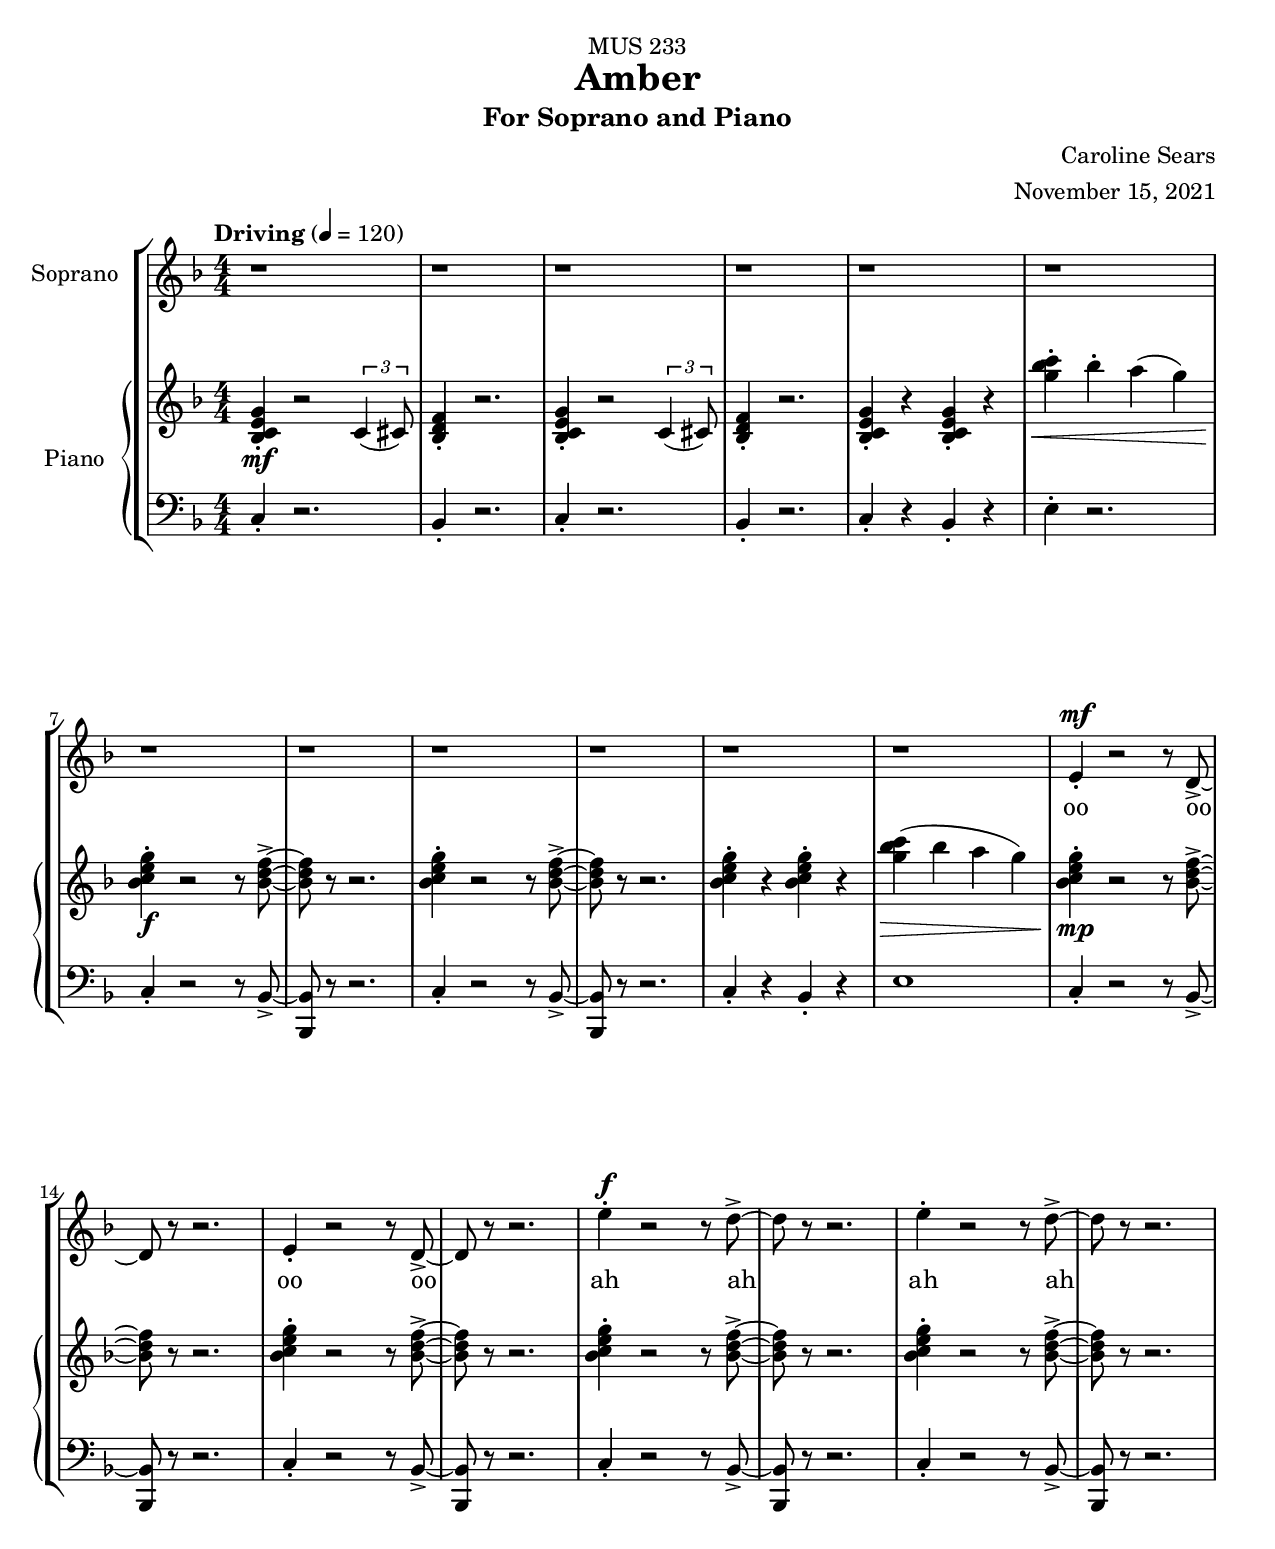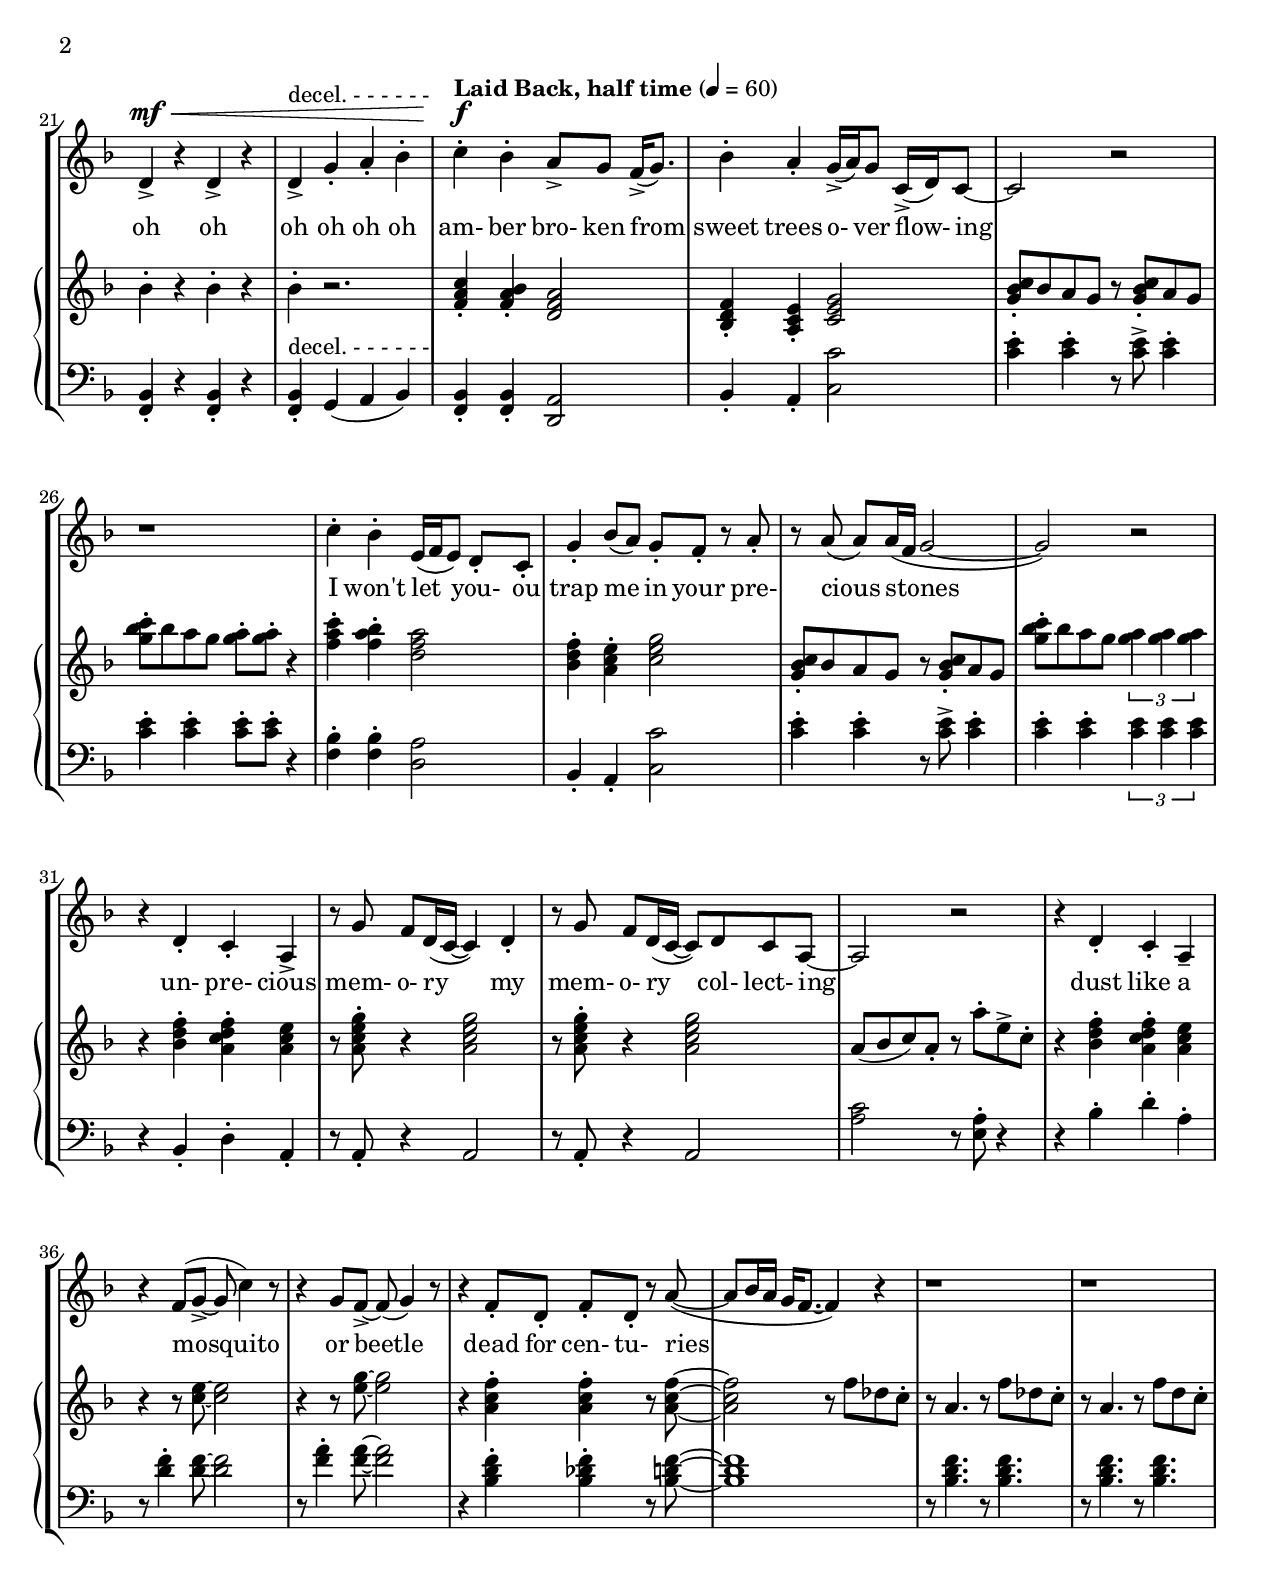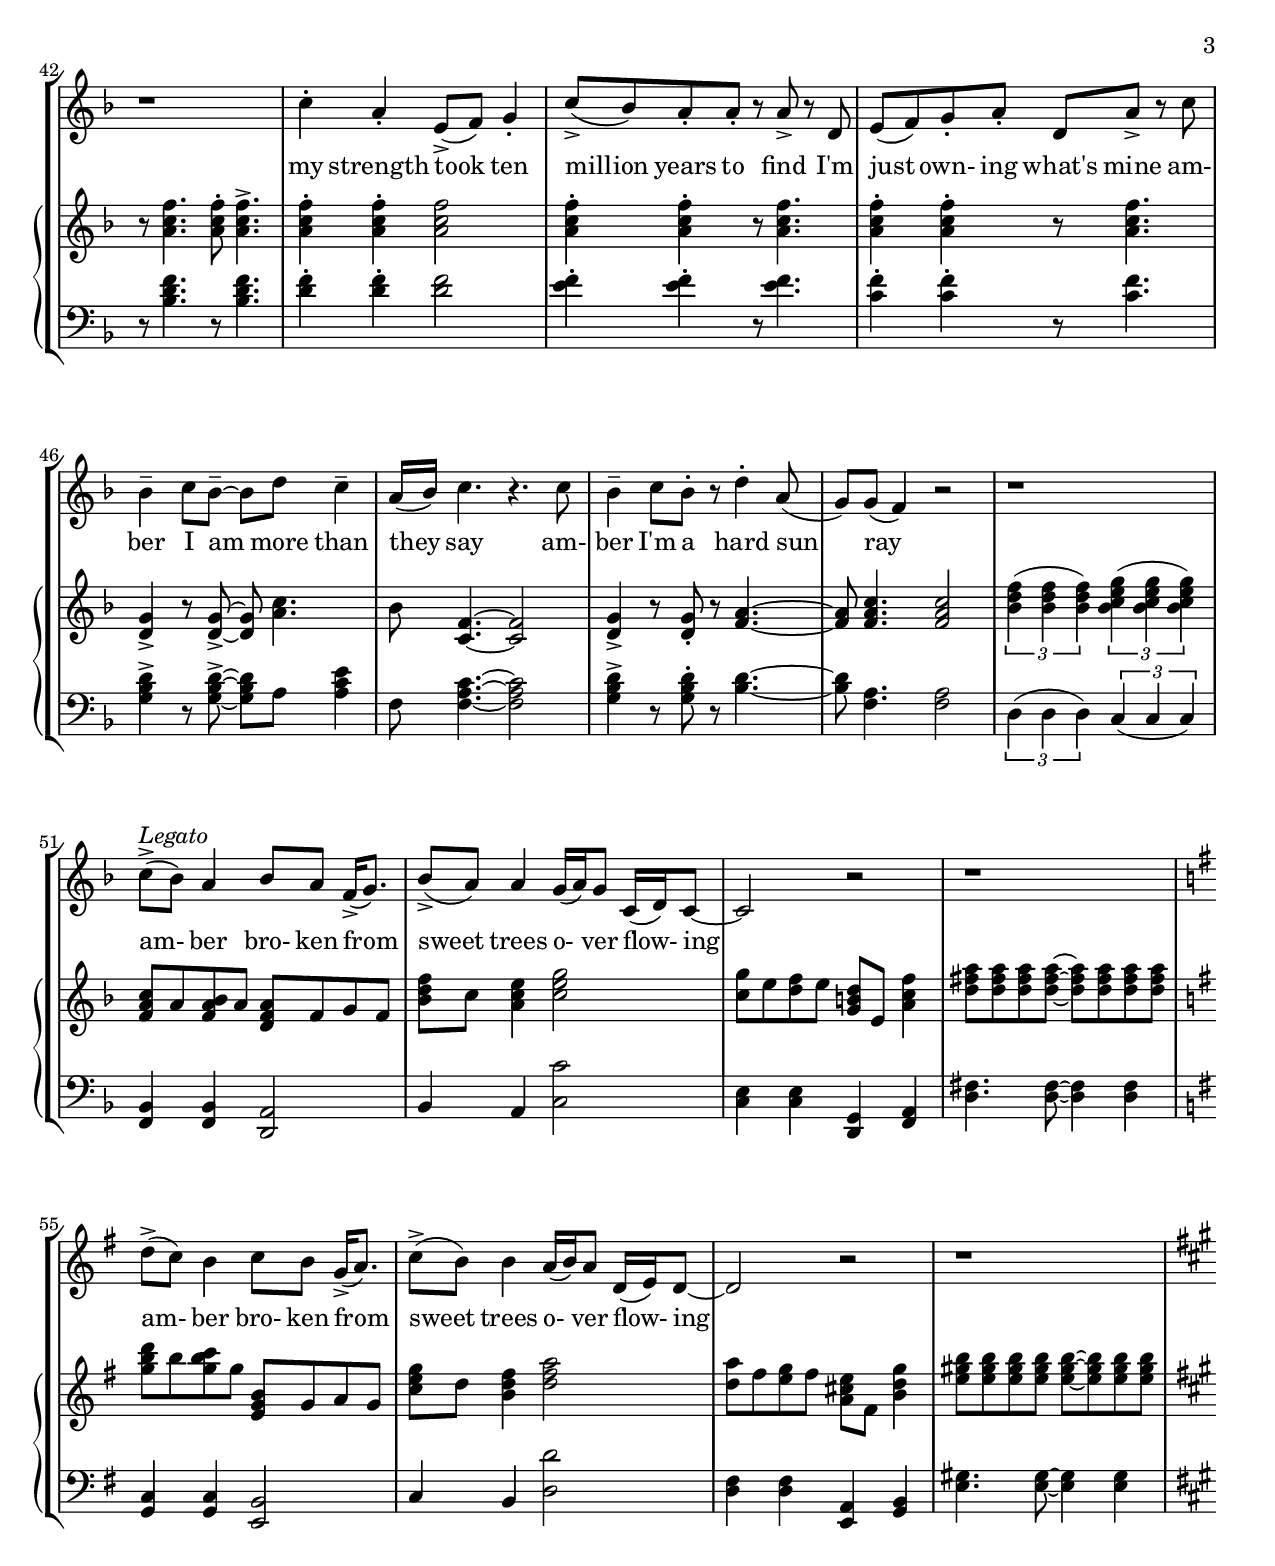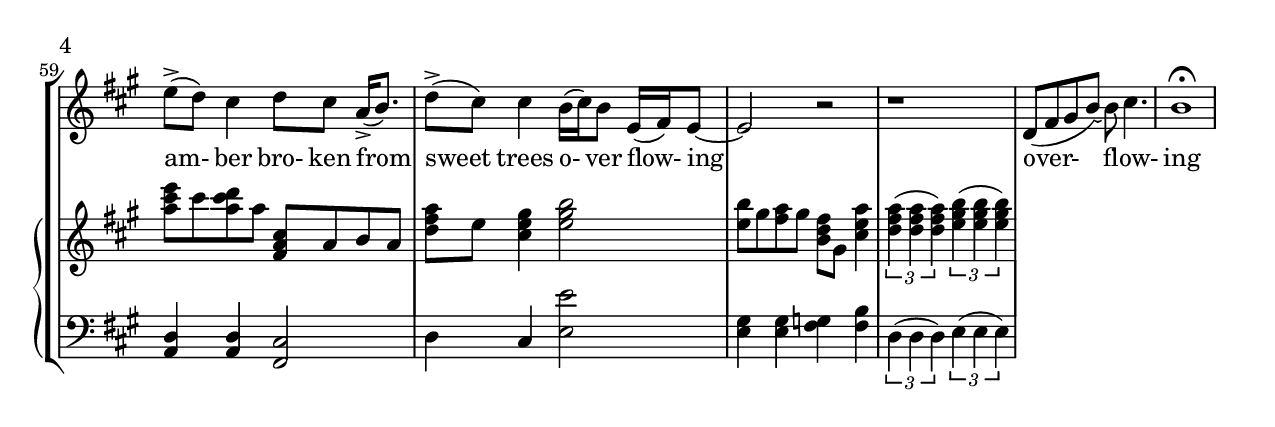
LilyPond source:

%%%%%%%%%%%%%%%%%%%% Header + Paper Dimensions %%%%%%%%%%%%%%%%%%%%
\header {
  title = "Amber"
    subtitle = "For Soprano and Piano"
    dedication = "MUS 233"
    composer = "Caroline Sears"
    arranger = "November 15, 2021"
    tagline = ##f

}
\paper {
  #(set-paper-size "ansi a")
  #(define top-margin (* 0.75 in))
}

%%%%%%%%%%%%%%%%%%%% Musical/Lyrical Content %%%%%%%%%%%%%%%%%%%%%%%%%%

%%%%% VOICE PART %%%%%%%%%%%
theNotes = \relative c'' {
    \set Staff.midiInstrument = "flute"
    \key f \major % C mixolydian
    \numericTimeSignature \time 4/4
    \tempo "Driving" 4 = 120
    \dynamicUp

    %%Intro %%
    r1 | r1 |r1 | r1 | r1 | r1 | r1 | r1 | r1 | r1 | r1 | r1 |
    e,4\staccato\mf r2 r8 d8\accent~ |d8 r8 r2. |e4\staccato r2 r8 d8\accent~ |d8 r8 r2. 
    e'4\staccato\f r2 r8 d8\accent~ |d8 r8 r2. |e4\staccato r2 r8 d8\accent~ |d8 r8 r2. 
    d,4\accent\mf\< r4 d4\accent r4| d4\accent^\markup{"decel. - - - - - -"}  g4\staccato a4\staccato bes\staccato |


    %% Verse 1 %%

    %bar 23%
    \tempo "Laid Back, half time" 4 = 60
    c4\staccato\!\f bes4\staccato  a8\accent g8 f16\accent (g8.) | bes4\staccato  a\staccato g16\accent (a16) g8 c,16\accent (d16) c8~ |
    c2 r2 | r1 |
    %bar 27%
     c'4\staccato bes4\staccato  e,16 (f16 e8)  d8\staccato c8\staccato | g'4\staccato bes8 (a) g8\staccato f8\staccato r8 a8\staccato |
    r8 a8 (a) a16 (f16 g2~ | g2) r2 |
    %bar 31%
    r4 d4\staccato c4\staccato a\accent |r8 g'8 f d16 (c16~c4) d4\staccato | r8 g8 f d16 (c16~c8) d8 c8 a~ |a2 r2 |
    %bar 35%
    r4 d4\staccato c4\staccato a4\tenuto | r4 f'8 (g8\accent~g8 c4) r8 | r4 g8 f8\accent~f8 (g4) r8 | r4 f8\staccato d\staccato f\staccato d\staccato r8 a'8(~a8 bes16  a16 
    g f8.~f4)  r4|
    %bar40
     r1 |r1| r1 |
     %bar 43
    c'4\staccato a\staccato e8\accent (f8) g4\staccato | c8\accent (bes) a8\staccato a8\staccato r8 a\accent r8 d,8 |
    e8 (f) g8\staccato a8\staccato  d,8 a'8\accent r8 c8| bes4\tenuto c8 bes8\tenuto~bes8 d8 c4\tenuto| a16 (bes) c4. r4. c8|
    %bar 48
    bes4\tenuto c8 bes8\staccato r8 d4\staccato a8 (g8) g8 (f4) r2 | r1 |
    %bar 50
    c'8\accent^\markup{\italic{"Legato"}} (bes8)  a4 bes8 a8 f16\accent (g8.) | bes8\accent (a8) a4 g16 (a16) g8 c,16 (d16) c8~ |
    c2 r2 | r1 |
    %bar 54
    \key g \major
    d'8\accent (c8)  b4 c8 b8 g16\accent (a8.) | c8\accent (b8) b4 a16 (b16) a8 d,16 (e16) d8~ |
    d2 r2 | r1 |
    \key a \major
    %bar 58
    e'8\accent (d8)  cis4 d8 cis8 a16\accent (b8.) | d8\accent (cis8) cis4 b16 (cis16) b8 e,16 (fis16) e8~ |
    e2 r2 | r1 |
    %bar 62
    d8 (fis gis b)~b8 cis4.|b1\fermata|






    %% Verse 2 %%

    %% Breakdown %%

    %% Verse 3? %%

    %% End %%
    
  }

theWords =  \lyricmode {
      %% Intro %%%
      oo oo oo oo
      ah ah ah ah
      oh oh oh oh oh oh
      %% Verse 1%%%
      am- ber bro- ken from
      sweet trees o- ver flow- ing
      I won't let you- _ou  trap me
      in your pre- cious stones_
      un- pre- cious mem- o- ry my
      mem- o- ry col- lect- ing
      dust like a mosquito or beetle
      dead for cen- tu- ries
      my strength took ten million
      years to find
      I'm just own- ing what's mine
      am- ber I am more than they say
      am- ber I'm a hard sun ray 

      am- ber bro- ken from
      sweet trees o- ver flow- ing

      am- ber bro- ken from
      sweet trees o- ver flow- ing

      am- ber bro- ken from
      sweet trees o- ver flow- ing

      over- flow- ing



  }

%%%%%% PIANO PART %%%%%%%%%%
righthand =\relative c' {
    \key f \major
    \numericTimeSignature \time 4/4

    %%%%%%%% INTRO %%%%%%%%
    \tempo "Driving" 4 = 120
    <bes c e g>4\staccato\mf r2 \tuplet 3/2 {c4 (cis8)} | <bes d f>4\staccato r2.|
    <bes c e g>4\staccato r2 \tuplet 3/2 {c4 (cis8)} | <bes d f>4\staccato r2.|
    <bes c e g>4\staccato r4 <bes c e g>4\staccato r4|
    <g'' bes c>4\staccato\< bes\staccato a (g) |
    <bes, c e g>4\staccato\!\f r2 r8 <bes d f>8\accent~|<bes d f>8 r8 r2. |
    <bes c e g>4\staccato r2 r8 <bes d f>8\accent~|<bes d f>8 r8 r2. |
    <bes c e g>4\staccato r4 <bes c e g>4\staccato r4|
    <g' bes c>4\> (bes a g) |
    <bes, c e g>4\!\mp\staccato r2 r8 <bes d f>8\accent~|<bes d f>8 r8 r2. |
    <bes c e g>4\staccato r2 r8 <bes d f>8\accent~|<bes d f>8 r8 r2. |
    <bes c e g>4\staccato r2 r8 <bes d f>8\accent~|<bes d f>8 r8 r2. |
    <bes c e g>4\staccato r2 r8 <bes d f>8\accent~|<bes d f>8 r8 r2. |
    bes4\staccato r4 bes4\staccato r4 | bes4\staccato r2. | 
    

    
    %%%% VERSE 1 %%%%%%%%
    \tempo "Laid Back, half time" 4 = 60

    %bar 23%
    <f a c>4\staccato <f a bes>\staccato <d f a>2 | <bes d f>4\staccato <a c e>4\staccato  <c e g>2 |
    <g' bes c>8\staccato  bes  a g r8 <g bes c>8\staccato a g | <g' bes c>8\staccato  bes  a g <g a>8\staccato <g a>8\staccato r4|
    %bar 27%
    <f a c>4\staccato <f a bes>\staccato <d f a>2 | <bes d f>4\staccato <a c e>4\staccato  <c e g>2 |
    <g bes c>8\staccato  bes  a g r8 <g bes c>8\staccato a g | <g' bes c>8\staccato  bes  a g \tuplet 3/2 {<g a>4 <g a>4 <g a>4 } |
    %bar 31%
    r4 <bes, d f>4\staccato <a c d f>4\staccato <a c e> | r8 <a c e g>\staccato r4 <a c e g>2 |  r8 <a c e g>\staccato r4 <a c e g>2 | 
    %bar 34%
    a8 (bes c) a\staccato r8 a'\staccato e\accent c\staccato |r4 <bes d f>4\staccato <a c d f>4\staccato <a c e> |
    r4 r8 <c e>8~<c e>2 | r4 r8 <e g>8~<e g>2 | r4 <a, c f>4\staccato <a c f>4\staccato r8 <a c f>8~| <a c f>2 r8 f'8 des c\staccato|
    %bar 40
    r8 a4. r8 f'8 des c\staccato | r8 a4. r8 f'8 d c\staccato | r8 <a c f>4. <a c f>8\staccato <a c f>4.\accent  |
    <a c f>4\staccato <a c f>4\staccato <a c f>2 |<a c f>4\staccato <a c f>4\staccato r8<a c f>4.| 
    %bar45
    <a c f>4\staccato <a c f>4\staccato r8<a c f>4.| <g d>4\accent r8 <g d>\accent~<g d>8 <a c>4. |
    bes8 <f c>4.~<f c>2 |<g d>4\accent r8 <g d>\staccato r8 <f a>4.~| <f a>8 <f a c>4. <f a c>2 |
    %bar 50
    \tuplet 3/2 {<bes d f>4 (<bes d f>4 <bes d f>4)} \tuplet 3/2 { <bes c e g>4 (<bes c e g>4 <bes c e g>4)} |
    %bar 51
    <f a c>8 a8 <f a bes>8 a8 <d, f a>8 f8 g8 f | <bes d f>8 c8 <a c e>4 <c e g>2 |
    <c g'>8 e8 <d f>8 e8 <g, b d > e8 <a c f>4 | <d fis a>8 <d fis a>8 <d fis a>8 <d fis a>8~<d fis a>8 <d fis a>8 <d fis a>8 <d fis a>8 |
    %bar 55
    \key g \major
    <g b d>8 b8 <g b c>8 g8 <e, g b>8 g8 a8 g | <c e g>8 d8 <b d fis>4 <d fis a>2 |
    <d a'>8 fis8 <e g>8 fis8 <a, cis e > fis8 <b d g>4 | <e gis b>8 <e gis b>8 <e gis b>8 <e gis b>8 <e gis b>8~<e gis b>8 <e gis b>8 <e gis b>8|

    \key a \major 
    <a cis e>8 cis8 <a cis d>8 a8 <fis, a cis>8 a8 b8 a | <d fis a>8 e8 <cis e gis>4 <e gis b>2 |
    <e b'>8 gis8 <fis a>8 gis8 <b, d fis > gis8 <cis e a>4 |\tuplet 3/2 {<d fis a>4 (<d fis a>4 <d fis a>4)} \tuplet 3/2 { <e gis b>4 (<e gis b>4 <e gis b>4)} |



  }

lefthand = \relative c {
    \key f \major
    \numericTimeSignature \time 4/4
    \clef "bass"

    %%%%%%%% INTRO %%%%%%%%
    \tempo "Driving" 4 = 120
    c4\staccato r2.|bes4\staccato r2. |
    c4\staccato r2.|bes4\staccato r2. |
    c4\staccato r4 bes4\staccato r4|
    e4\staccato r2.|
    c4\staccato r2 r8 bes8~\accent|<bes bes,>8 r8 r2. |
    c4\staccato r2 r8 bes8~\accent|<bes bes,>8 r8 r2. |
    c4\staccato r4 bes4\staccato r4|
    e1|
    c4\staccato r2 r8 bes8~\accent|<bes bes,>8 r8 r2. |
    c4\staccato r2 r8 bes8~\accent|<bes bes,>8 r8 r2. |
    c4\staccato r2 r8 bes8~\accent|<bes bes,>8 r8 r2. |
    c4\staccato r2 r8 bes8~\accent|<bes bes,>8 r8 r2. |
    <bes f>4\staccato r4 <bes f>4\staccato r4 |
    <bes f>4\staccato^\markup{"decel. - - - - - -"} g4 (a bes) |

    %%%%% VERSE 1 %%%%%%%%%%
    \tempo "Laid Back, half time" 4 = 60

    %bar 23%
    <f bes>4\staccato <f bes>4\staccato <d a'>2 | bes'4\staccato a4\staccato <c c'>2| 
    <c' e>4\staccato <c e>\staccato r8 <c e>\accent <c e>4\staccato  |
     <c e>4\staccato <c e>\staccato <c e>8\staccato <c e>8\staccato r4 |
     %bar 27%
     <f, bes>4\staccato <f bes>4\staccato <d a'>2 | bes4\staccato a4\staccato <c c'>2|
     <c' e>4\staccato <c e>\staccato r8 <c e>\accent <c e>4\staccato  |
     <c e>4\staccato <c e>\staccato \tuplet 3/2 {<c e>4 <c e>4 <c e>4}  |
     %bar 31%
      r4 bes,4\staccato d\staccato a\staccato | r8 a8\staccato r4 a2 |r8 a8\staccato r4 a2 |
      %bar 34%
      <a' c>\2 r8 <a e>8\staccato r4 | r4 bes4\staccato d\staccato a\staccato |
      r8 <d f>4\staccato <d f>8~ <d f>2 | r8 <f a>4\staccato <f a>8~<f a>2 |
      %bar 38
      r4 <bes, d f>4\staccato <bes des f>4\staccato r8 <bes d f>8~|
      <bes d f>1 | r8 <bes d f>4. r8 <bes d f>4. |  r8 <bes d f>4. r8 <bes d f>4. |r8 <bes d f>4. r8 <bes d f>4. |
      %bar 43
      <d f>4\staccato <d f>\staccato <d f>2 | <e f>4\staccato <e f>\staccato r8 <e f>4.|
      <c f>4\staccato <c f>4\staccato r8 <c f>4. |
      %bar 46
      <g bes d>4\accent r8 <g bes d>8\accent~<g bes d>8 a8 <a c e>4 | f8 <f a c>4.~<f a c>2 | <g bes d>4\accent r8 <g bes d>8\staccato r8 <bes d >4.~|
      <bes d >8 <f a>4. <f a>2 |
      %bar 50
      \tuplet 3/2 {d4 (d d)} \tuplet 3/2 {c4 (c4 c)} |
      %bar 51
      <f, bes>4  < f bes>4 <d a' >2 | bes'4 a4 <c c'>2 |
      <c e>4 <c e>4 <g d>4 <a f>4| <d fis>4. <d fis>8~<d fis>4 <d fis> |
      %bar 55
      \key g \major
      <g, c>4  < g c>4 <e b' >2 | c'4 b4 <d d'>2 |
      <d fis>4 <d fis>4 <a e>4 <b g>4| <e gis>4. <e gis>8~<e gis>4 <e gis> |
      %bar 59
      \key a \major
      <a, d>4  < a d>4 <fis cis' >2 | d'4 cis4 <e e'>2 |
      <e gis>4 <e gis>4 <g fis>4 <fis b>4|\tuplet 3/2 {d4 (d d)} \tuplet 3/2 {e4 (e4 e)}  |

    
  }

%%%%%%%%%%%%%%%%%%%%%%% Score Setup %%%%%%%%%%%%%%%%%%%%%%%%%%%%%%%%%%%
\score {
\new StaffGroup <<
  \new Staff \with {instrumentName = "Soprano" 
    %shortInstrumentName = #"Sop. "
    }
  \new Voice = vocals \theNotes
  \new Lyrics \lyricsto vocals \theWords
  

  \new PianoStaff \with { instrumentName = "Piano" 
    %shortInstrumentName = #"Pno. "
    }
  <<
    \new Staff = "upper" \righthand
    \new Staff = "lower" \lefthand
  >>
>>

  \layout {}
  \midi {}
}